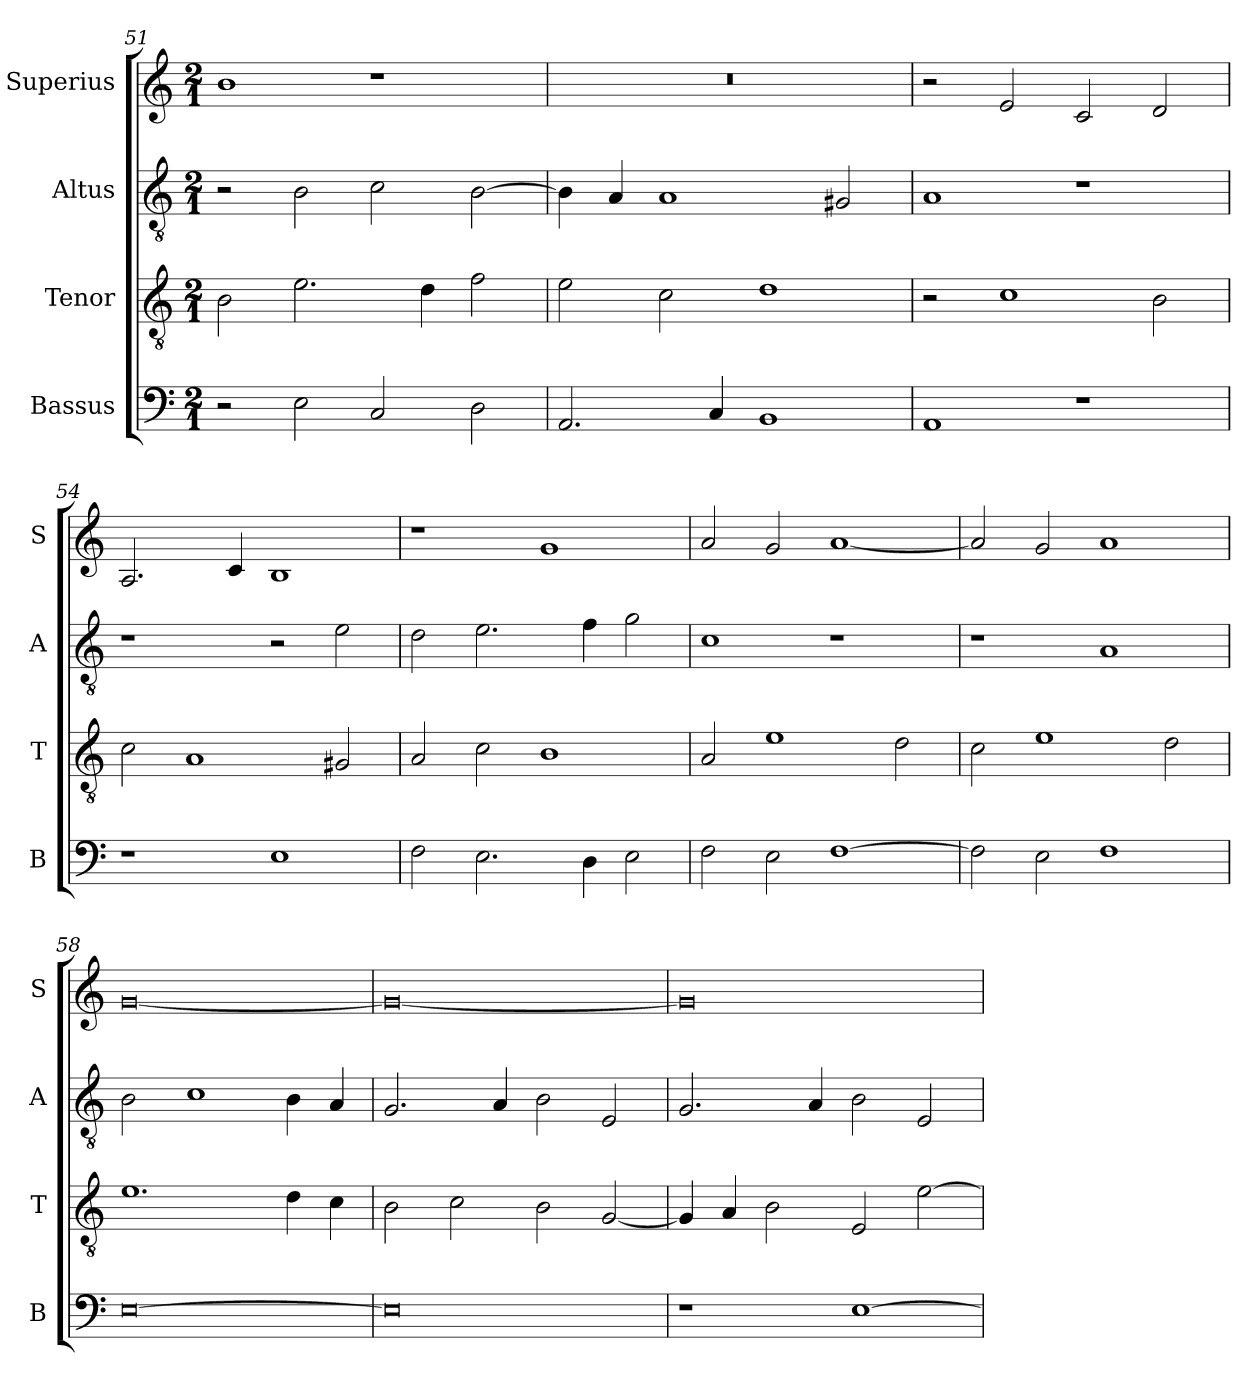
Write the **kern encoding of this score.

**kern	**kern	**kern	**kern
*part4	*part3	*part2	*part1
*staff4	*staff3	*staff2	*staff1
*I"Bassus	*I"Tenor	*I"Altus	*I"Superius
*I'B	*I'T	*I'A	*I'S
*clefF4	*clefGv2	*clefGv2	*clefG2
*k[]	*k[]	*k[]	*k[]
*M2/1	*M2/1	*M2/1	*M2/1
=51	=51	=51	=51
2r	2B\	2r	1b
2E\	2.e\	2B\	.
2C/	.	2c\	1r
.	4d\	.	.
2D\	2f\	[2B\	.
=52	=52	=52	=52
2.AA/	2e\	4B\]	0r
.	.	4A/	.
.	2c\	1A	.
4C/	.	.	.
1BB	1d	.	.
.	.	2G#X/	.
=53	=53	=53	=53
1AA	2r	1A	2r
.	1c	.	2e/
1r	.	1r	2c/
.	2B\	.	2d/
=54	=54	=54	=54
1r	2c\	1r	2.A/
.	1A	.	.
.	.	.	4c/
1E	.	2r	1B
.	2G#X/	2e\	.
=55	=55	=55	=55
2F\	2A/	2d\	1r
2.E\	2c\	2.e\	.
.	1B	.	1g
4D\	.	4f\	.
2E\	.	2g\	.
=56	=56	=56	=56
2F\	2A/	1c	2a/
2E\	1e	.	2g/
[1F	.	1r	[1a
.	2d\	.	.
=57	=57	=57	=57
2F\]	2c\	1r	2a/]
2E\	1e	.	2g/
1F	.	1A	1a
.	2d\	.	.
=58	=58	=58	=58
[0E	1.e	2B\	[0g
.	.	1c	.
.	4d\	4B\	.
.	4c\	4A/	.
=59	=59	=59	=59
0E]	2B\	2.G/	0g_
.	2c\	.	.
.	.	4A/	.
.	2B\	2B\	.
.	[2G/	2E/	.
=60	=60	=60	=60
1r	4G/]	2.G/	0g]
.	4A/	.	.
.	2B\	.	.
.	.	4A/	.
[1E	2E/	2B\	.
.	[2e\	2E/	.
=	=	=	=
*-	*-	*-	*-
